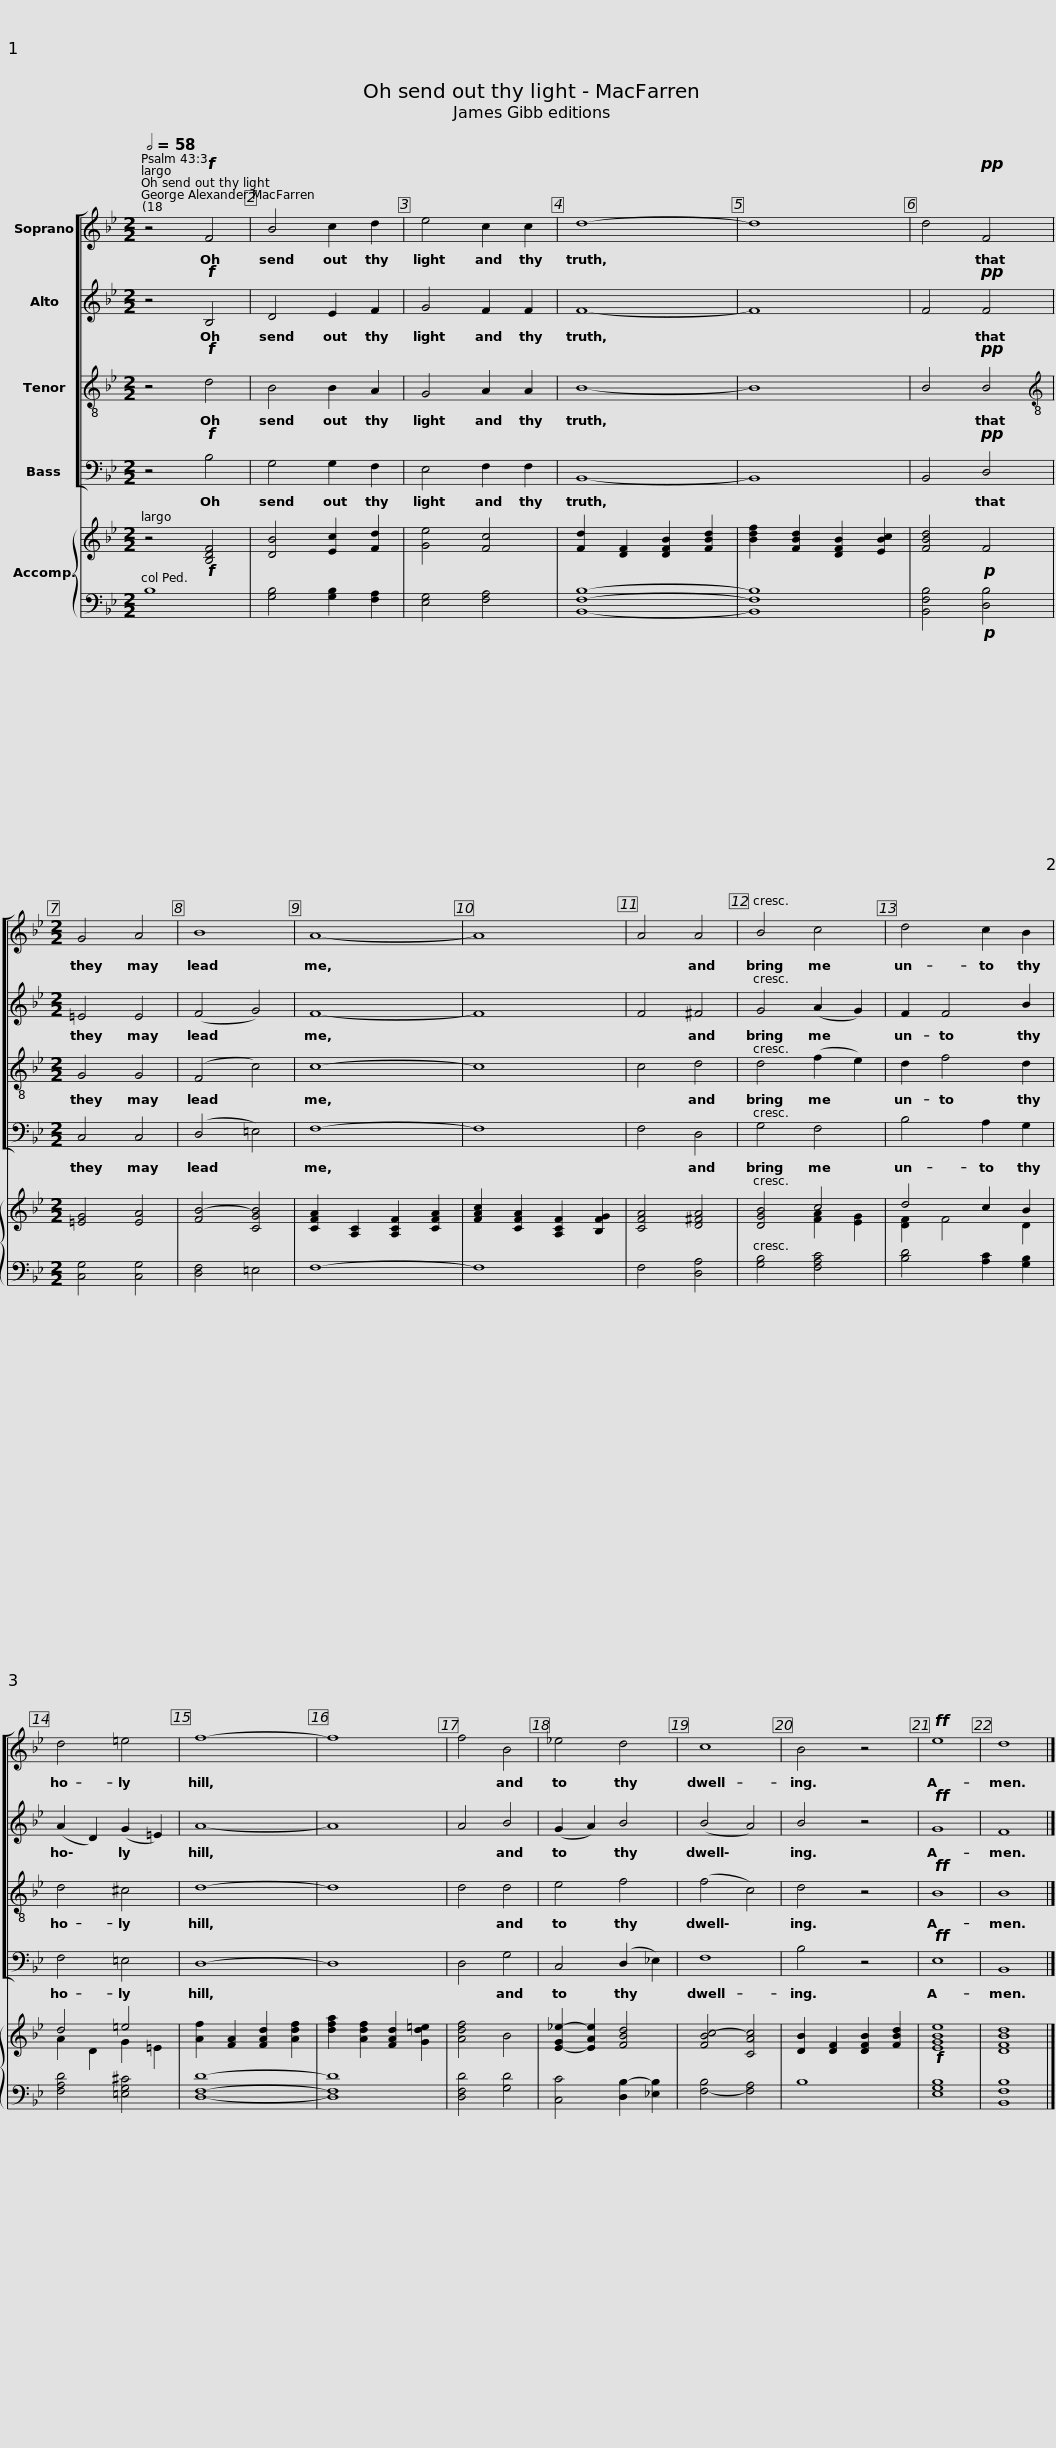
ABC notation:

X:1
%%score [ 1 2 3 4 ] { ( 5 7 ) | 6 }
L:1/8
Q:1/2=58
M:2/2
I:linebreak $
K:Bb
V:1 treble
V:2 treble
V:3 treble-8
V:4 bass
V:5 treble
V:7 treble
V:6 bass
V:1
 z4!f! F4 | B4 c2 d2 | e4 c2 c2 | d8- | d8 | %5
 d4!pp! F4 |$[M:2/2] G4 A4 | B8 | A8- | A8 | %10
 A4 A4 | B4 c4 |$ d4 c2 B2 | d4 =e4 | f8- | %15
 f8 | f4 B4 |$ _e4 d4 | c8 | B4 z4 | %20
!ff! e8 | d8 |] %22
V:2
 z4!f! B,4 | D4 E2 F2 | G4 F2 F2 | F8- | F8 | %5
 F4!pp! F4 |$[M:2/2] =E4 E4 | (F4 G4) | F8- | F8 | %10
 F4 ^F4 | G4 (A2 G2) |$ F2 F4 B2 | (A2 D2) (G2 =E2) | A8- | %15
 A8 | A4 B4 |$ (G2 A2) B4 | (B4 A4) | B4 z4 | %20
!ff! G8 | F8 |] %22
V:3
 z4!f! d4 | B4 B2 A2 | G4 A2 A2 | B8- | B8 | %5
 B4!pp! B4 |$[M:2/2][K:treble-8] G4 G4 | (F4 c4) | c8- | c8 | %10
 c4 d4 | d4 (f2 e2) |$ d2 f4 d2 | d4 ^c4 | d8- | %15
 d8 | d4 d4 |$ e4 f4 | (f4 c4) | d4 z4 | %20
!ff! B8 | B8 |] %22
V:4
 z4!f! B,4 | G,4 G,2 F,2 | E,4 F,2 F,2 | B,,8- | B,,8 | %5
 B,,4!pp! D,4 |$[M:2/2] C,4 C,4 | (D,4 =E,4) | F,8- | F,8 | %10
 F,4 D,4 | G,4 F,4 |$ B,4 A,2 G,2 | F,4 =E,4 | D,8- | %15
 D,8 | D,4 G,4 |$ C,4 (D,2 _E,2) | F,8 | B,4 z4 | %20
!ff! E,8 | B,,8 |] %22
V:5
 z4!f! [B,DF]4 | [DB]4 [Ec]2 [Fd]2 | [Ge]4 [Fc]4 | [Fd]2 [DF]2 [DFB]2 [FBd]2 | [Bdf]2 [FBd]2 [DFB]2 [EBc]2 | %5
 [FBd]4!p! F4 |$[M:2/2] [=EG]4 [EA]4 | [FB]4- [CGB]4 | [CFA]2 [A,C]2 [A,CF]2 [CFA]2 | [FAc]2 [CFA]2 [A,CF]2 [B,FG]2 | %10
 [CFA]4 [D^FA]4 | [DGB]4 c4 |$ d4 c2 B2 | d4 =e4 | [Af]2 [FA]2 [FAd]2 [Adf]2 | %15
 [dfa]2 [Adf]2 [FAd]2 [Gd=e]2 | [Adf]4 B4 |$ [EG_e]2- [EAe]2 [FBd]4 | [FBc]4- [CAc]4 | [DB]2 [DF]2 [DFB]2 [FBd]2 | %20
!f! [EGBe]8 | [DFBd]8 |] %22
V:6
 B,8 | [G,B,]4 [G,B,]2 [F,A,]2 | [E,G,]4 [F,A,]4 | [B,,F,B,]8- | [B,,F,B,]8 | %5
 [B,,F,B,]4!p! [D,B,]4 |$[M:2/2] [C,G,]4 [C,G,]4 | [D,F,]4 =E,4 | F,8- | F,8 | %10
 F,4 [D,A,]4 | [G,B,]4 [F,A,C]4 |$ [B,D]4 [A,C]2 [G,B,]2 | [F,A,D]4 [=E,G,^C]4 | [D,F,D]8- | %15
 [D,F,D]8 | [D,F,D]4 [G,D]4 |$ [C,C]4 [D,B,-]2 [_E,B,]2 | [F,B,]4- [F,A,]4 | B,8 | %20
 [E,G,B,]8 | [B,,F,B,]8 |] %22
V:7
 x8 | x8 | x8 | x8 | x8 | %5
 x8 |$[M:2/2] x8 | x8 | x8 | x8 | %10
 x8 | x4 [FA]2 [EG]2 |$ [DF]2 F4 D2 | A2 D2 G2 =E2 | x8 | %15
 x8 | x8 |$ x8 | x8 | x8 | %20
 x8 | x8 |] %22
